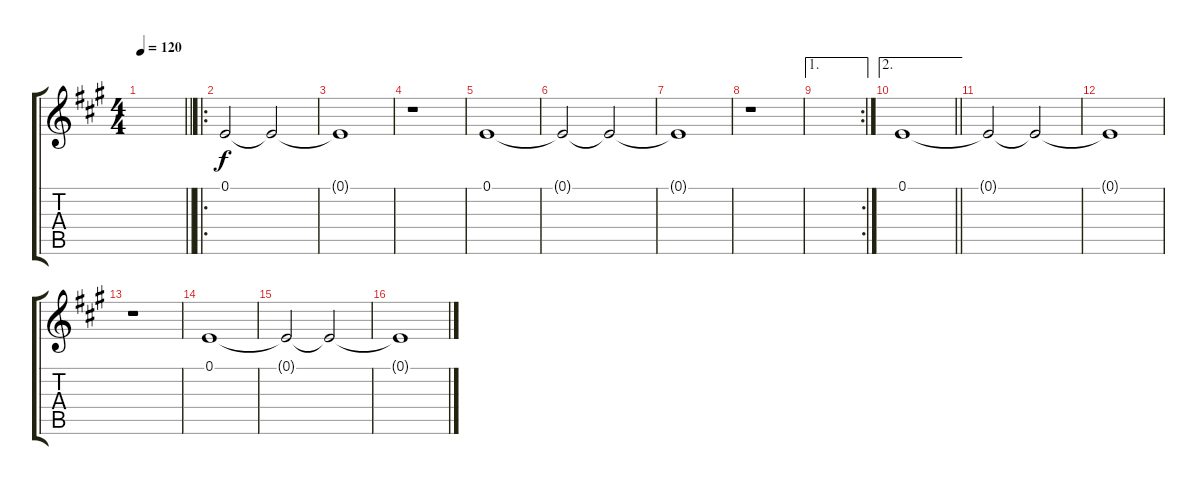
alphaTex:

\track "" {instrument seashore}
\staff {score tabs}
\tuning (E4 B3 G3 D3 A2 E2) {hide}
\ts (4 4)
\tempo 120
\clef g2
\barLineRight lightlight
\ks a
|
\ro
0.1.2 0.1{t}.2{volume 0} |
0.1{t}.1 |
r.1{volume 13 balance 11} |
0.1.1{balance 5} |
0.1{t}.2 0.1{t}.2{volume 0} |
0.1{t}.1 |
r.1{volume 13 balance 11} |
\ae 1
\rc 2
|
\ae 2
\barLineRight lightlight
0.1.1{balance 5} |
0.1{t}.2 0.1{t}.2{volume 0} |
0.1{t}.1 |
r.1{volume 13 balance 11} |
0.1.1{balance 5} |
0.1{t}.2 0.1{t}.2{volume 0} |
0.1{t}.1
